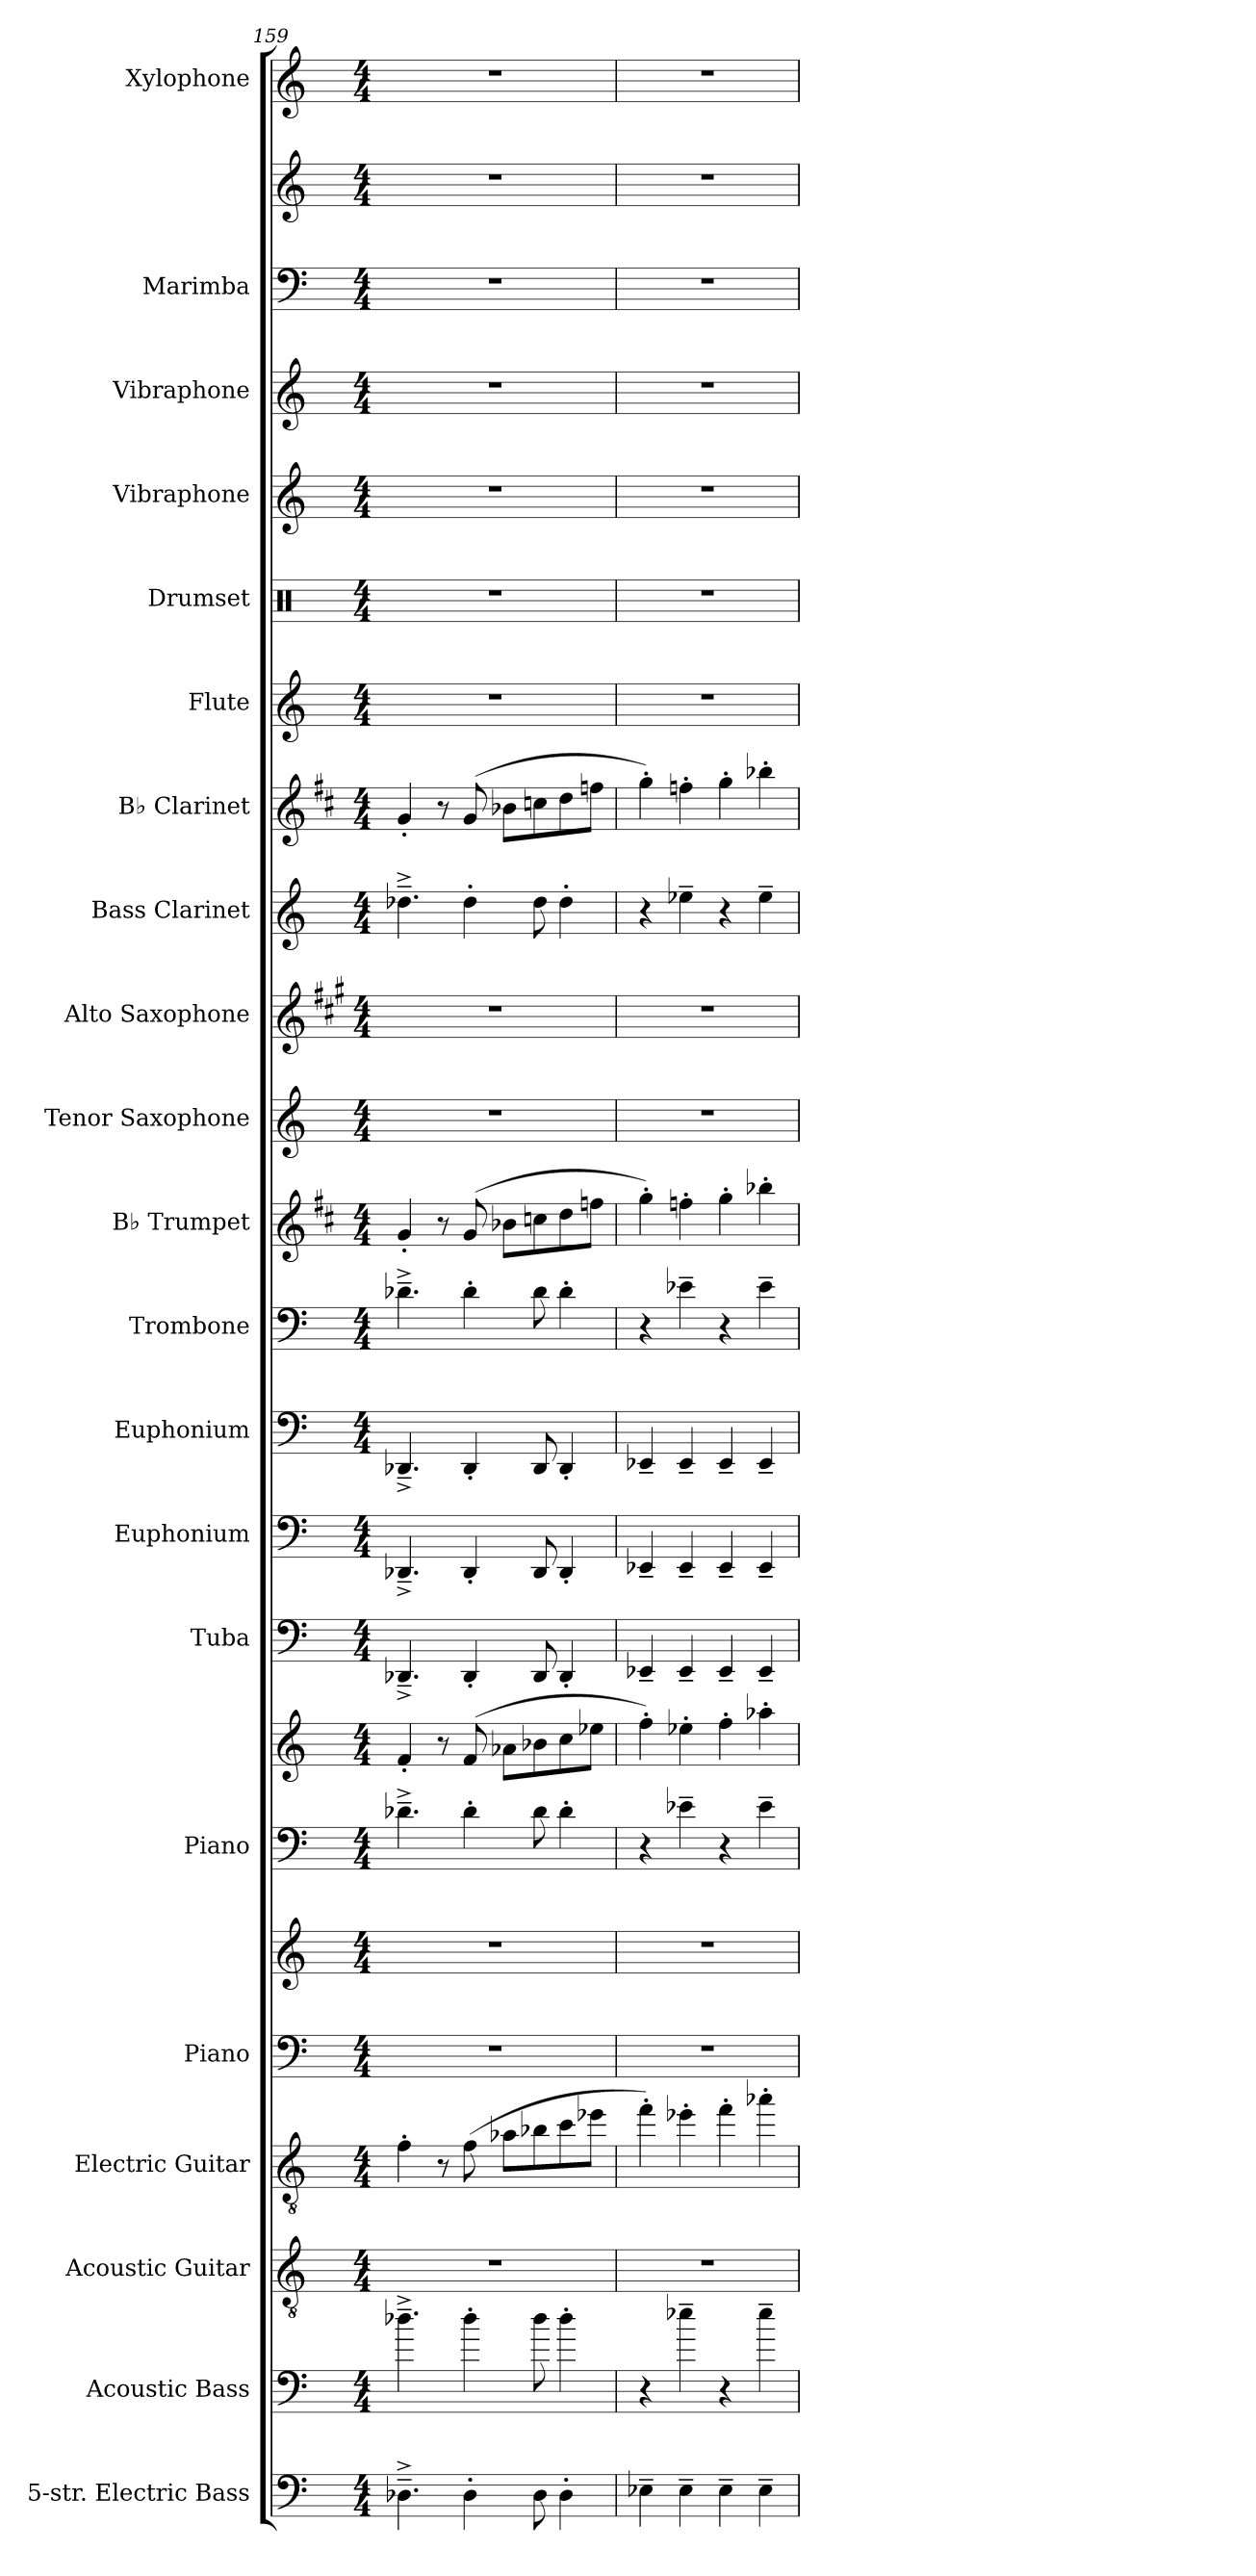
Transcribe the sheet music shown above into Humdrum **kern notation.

**kern	**kern	**kern	**kern	**kern	**kern	**kern	**kern	**kern	**kern	**kern	**kern	**kern	**kern	**kern	**kern	**kern	**kern	**kern	**kern	**kern	**kern	**kern	**kern
*part21	*part20	*part19	*part18	*part17	*part17	*part16	*part16	*part15	*part14	*part13	*part12	*part11	*part10	*part9	*part8	*part7	*part6	*part5	*part4	*part3	*part2	*part2	*part1
*staff24	*staff23	*staff22	*staff21	*staff20	*staff19	*staff18	*staff17	*staff16	*staff15	*staff14	*staff13	*staff12	*staff11	*staff10	*staff9	*staff8	*staff7	*staff6	*staff5	*staff4	*staff3	*staff2	*staff1
*I"5-str. Electric Bass	*I"Acoustic Bass	*I"Acoustic Guitar	*I"Electric Guitar	*I"Piano	*	*I"Piano	*	*I"Tuba	*I"Euphonium	*I"Euphonium	*I"Trombone	*I"B♭ Trumpet	*I"Tenor Saxophone	*I"Alto Saxophone	*I"Bass Clarinet	*I"B♭ Clarinet	*I"Flute	*I"Drumset	*I"Vibraphone	*I"Vibraphone	*I"Marimba	*	*I"Xylophone
*I'El. B.	*I'Bass	*I'Guit.	*I'El. Guit.	*I'Pno.	*	*I'Pno.	*	*I'Tba.	*I'Euph.	*I'Euph.	*I'Tbn.	*I'B♭ Tpt.	*I'T. Sax.	*I'A. Sax.	*I'B. Cl.	*I'B♭ Cl.	*I'Fl.	*I'Drs.	*I'Vib.	*I'Vib.	*I'Mrm.	*	*I'Xyl.
*clefF4	*clefF4	*clefGv2	*clefGv2	*clefF4	*clefG2	*clefF4	*clefG2	*clefF4	*clefF4	*clefF4	*clefF4	*clefG2	*clefG2	*clefG2	*clefG2	*clefG2	*clefG2	*clefX	*clefG2	*clefG2	*clefF4	*clefG2	*clefG2
*ITrd7c12	*ITrd7c12	*	*	*	*	*	*	*	*	*	*	*ITrd1c2	*ITrd8c14	*ITrd5c9	*ITrd8c14	*ITrd1c2	*	*	*	*	*	*	*ITrd-7c-12
*k[]	*k[]	*k[]	*k[]	*k[]	*k[]	*k[]	*k[]	*k[]	*k[]	*k[]	*k[]	*k[]	*k[]	*k[]	*k[]	*k[]	*k[]	*k[]	*k[]	*k[]	*k[]	*k[]	*k[]
*M4/4	*M4/4	*M4/4	*M4/4	*M4/4	*M4/4	*M4/4	*M4/4	*M4/4	*M4/4	*M4/4	*M4/4	*M4/4	*M4/4	*M4/4	*M4/4	*M4/4	*M4/4	*M4/4	*M4/4	*M4/4	*M4/4	*M4/4	*M4/4
=159	=159	=159	=159	=159	=159	=159	=159	=159	=159	=159	=159	=159	=159	=159	=159	=159	=159	=159	=159	=159	=159	=159	=159
4.DD-X~^\	4.d-X~^\	1r	4f'\	1r	1r	4.d-X~^\	4f'/	4.DD-X~^/	4.DD-X~^/	4.DD-X~^/	4.d-X~^\	4f'/	1r	1r	4.d-X~^\	4f'/	1r	1r	1r	1r	1r	1r	1r
.	.	.	8r	.	.	.	8r	.	.	.	.	8r	.	.	.	8r	.	.	.	.	.	.	.
4DD-'\	4d-'\	.	(8f\	.	.	4d-'\	(8f/	4DD-'/	4DD-'/	4DD-'/	4d-'\	(8f/	.	.	4d-'\	(8f/	.	.	.	.	.	.	.
.	.	.	8a-X\L	.	.	.	8a-X\L	.	.	.	.	8a-X\L	.	.	.	8a-X\L	.	.	.	.	.	.	.
8DD-\	8d-\	.	8b-X\	.	.	8d-\	8b-X\	8DD-/	8DD-/	8DD-/	8d-\	8b-X\	.	.	8d-\	8b-X\	.	.	.	.	.	.	.
4DD-'\	4d-'\	.	8cc\	.	.	4d-'\	8cc\	4DD-'/	4DD-'/	4DD-'/	4d-'\	8cc\	.	.	4d-'\	8cc\	.	.	.	.	.	.	.
.	.	.	8ee-X\J	.	.	.	8ee-X\J	.	.	.	.	8ee-X\J	.	.	.	8ee-X\J	.	.	.	.	.	.	.
=160	=160	=160	=160	=160	=160	=160	=160	=160	=160	=160	=160	=160	=160	=160	=160	=160	=160	=160	=160	=160	=160	=160	=160
4EE-X~\	4r	1r	4ff'\)	1r	1r	4r	4ff'\)	4EE-X~/	4EE-X~/	4EE-X~/	4r	4ff'\)	1r	1r	4r	4ff'\)	1r	1r	1r	1r	1r	1r	1r
4EE-~\	4e-X~\	.	4ee-X'\	.	.	4e-X~\	4ee-X'\	4EE-~/	4EE-~/	4EE-~/	4e-X~\	4ee-X'\	.	.	4e-X~\	4ee-X'\	.	.	.	.	.	.	.
4EE-~\	4r	.	4ff'\	.	.	4r	4ff'\	4EE-~/	4EE-~/	4EE-~/	4r	4ff'\	.	.	4r	4ff'\	.	.	.	.	.	.	.
4EE-~\	4e-~\	.	4aa-X'\	.	.	4e-~\	4aa-X'\	4EE-~/	4EE-~/	4EE-~/	4e-~\	4aa-X'\	.	.	4e-~\	4aa-X'\	.	.	.	.	.	.	.
=	=	=	=	=	=	=	=	=	=	=	=	=	=	=	=	=	=	=	=	=	=	=	=
*-	*-	*-	*-	*-	*-	*-	*-	*-	*-	*-	*-	*-	*-	*-	*-	*-	*-	*-	*-	*-	*-	*-	*-
